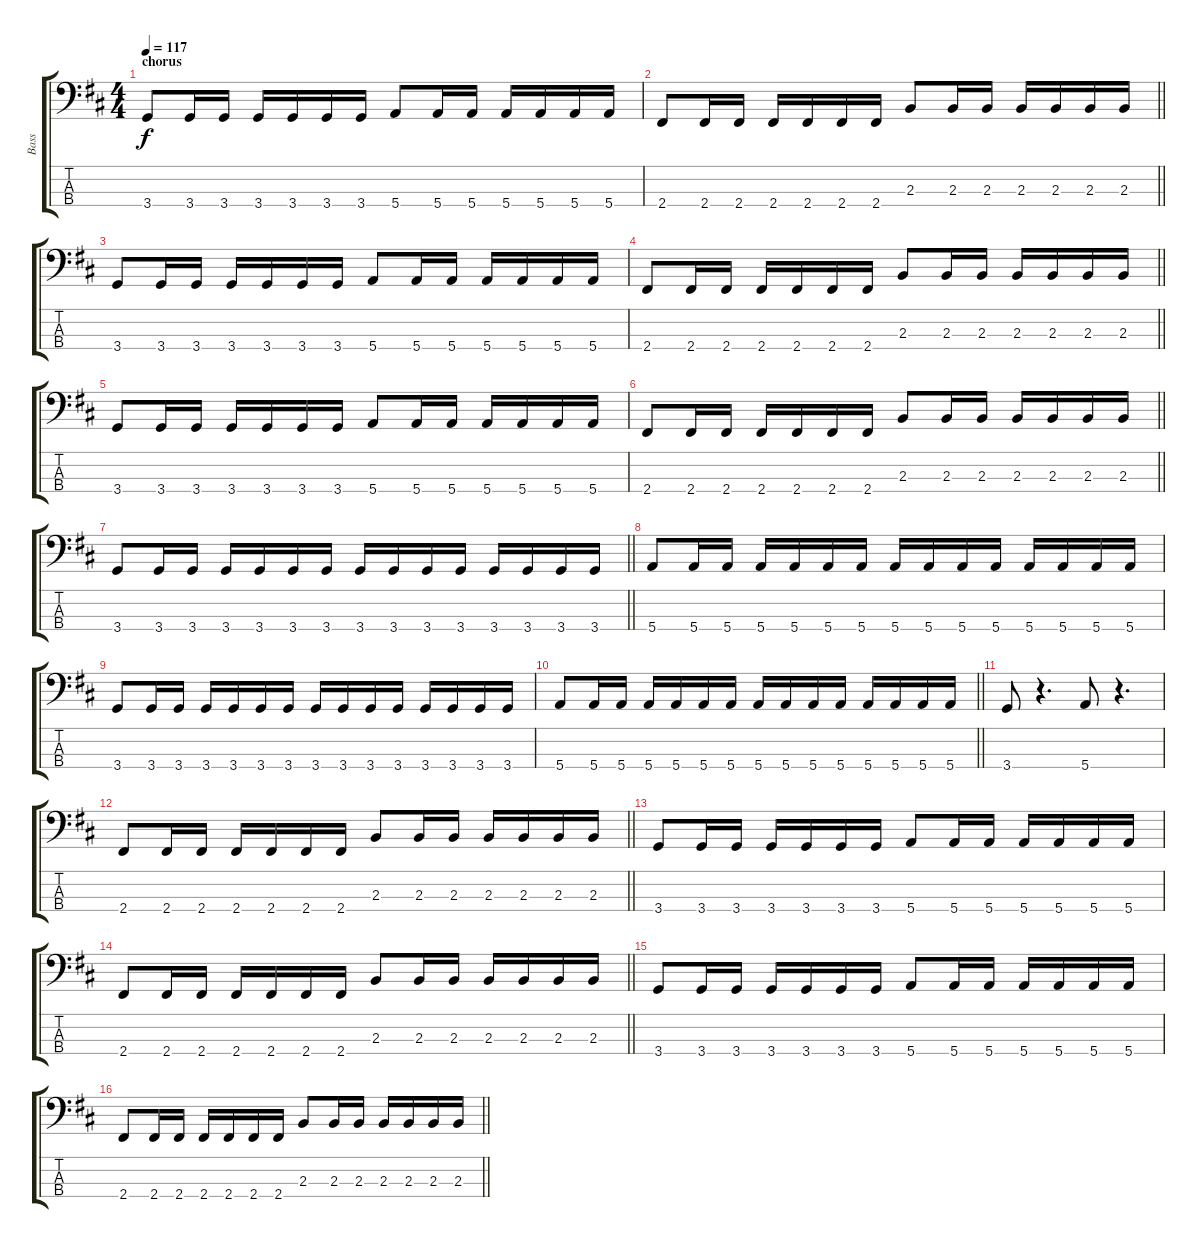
\track ("Bass" "Bass") {instrument electricbasspick}
\staff {score tabs}
\tuning (G2 D2 A1 E1) {hide}
\ts (4 4)
\section ("" "chorus")
\tempo 117
\clef f4
\ks d
3.4.8{dy f} 3.4.16 3.4.16 3.4.16 3.4.16 3.4.16 3.4.16 5.4.8 5.4.16 5.4.16 5.4.16 5.4.16 5.4.16 5.4.16 |
\barLineRight lightlight
2.4.8 2.4.16 2.4.16 2.4.16 2.4.16 2.4.16 2.4.16 2.3.8 2.3.16 2.3.16 2.3.16 2.3.16 2.3.16 2.3.16 |
3.4.8 3.4.16 3.4.16 3.4.16 3.4.16 3.4.16 3.4.16 5.4.8 5.4.16 5.4.16 5.4.16 5.4.16 5.4.16 5.4.16 |
\barLineRight lightlight
2.4.8 2.4.16 2.4.16 2.4.16 2.4.16 2.4.16 2.4.16 2.3.8 2.3.16 2.3.16 2.3.16 2.3.16 2.3.16 2.3.16 |
3.4.8 3.4.16 3.4.16 3.4.16 3.4.16 3.4.16 3.4.16 5.4.8 5.4.16 5.4.16 5.4.16 5.4.16 5.4.16 5.4.16 |
\barLineRight lightlight
2.4.8 2.4.16 2.4.16 2.4.16 2.4.16 2.4.16 2.4.16 2.3.8 2.3.16 2.3.16 2.3.16 2.3.16 2.3.16 2.3.16 |
\barLineRight lightlight
3.4.8 3.4.16 3.4.16 3.4.16 3.4.16 3.4.16 3.4.16 3.4.16 3.4.16 3.4.16 3.4.16 3.4.16 3.4.16 3.4.16 3.4.16 |
5.4.8 5.4.16 5.4.16 5.4.16 5.4.16 5.4.16 5.4.16 5.4.16 5.4.16 5.4.16 5.4.16 5.4.16 5.4.16 5.4.16 5.4.16 |
3.4.8 3.4.16 3.4.16 3.4.16 3.4.16 3.4.16 3.4.16 3.4.16 3.4.16 3.4.16 3.4.16 3.4.16 3.4.16 3.4.16 3.4.16 |
\barLineRight lightlight
5.4.8 5.4.16 5.4.16 5.4.16 5.4.16 5.4.16 5.4.16 5.4.16 5.4.16 5.4.16 5.4.16 5.4.16 5.4.16 5.4.16 5.4.16 |
3.4.8 r.4{d} 5.4.8 r.4{d} |
\barLineRight lightlight
2.4.8 2.4.16 2.4.16 2.4.16 2.4.16 2.4.16 2.4.16 2.3.8 2.3.16 2.3.16 2.3.16 2.3.16 2.3.16 2.3.16 |
3.4.8 3.4.16 3.4.16 3.4.16 3.4.16 3.4.16 3.4.16 5.4.8 5.4.16 5.4.16 5.4.16 5.4.16 5.4.16 5.4.16 |
\barLineRight lightlight
2.4.8 2.4.16 2.4.16 2.4.16 2.4.16 2.4.16 2.4.16 2.3.8 2.3.16 2.3.16 2.3.16 2.3.16 2.3.16 2.3.16 |
3.4.8 3.4.16 3.4.16 3.4.16 3.4.16 3.4.16 3.4.16 5.4.8 5.4.16 5.4.16 5.4.16 5.4.16 5.4.16 5.4.16 |
\barLineRight lightlight
2.4.8 2.4.16 2.4.16 2.4.16 2.4.16 2.4.16 2.4.16 2.3.8 2.3.16 2.3.16 2.3.16 2.3.16 2.3.16 2.3.16
